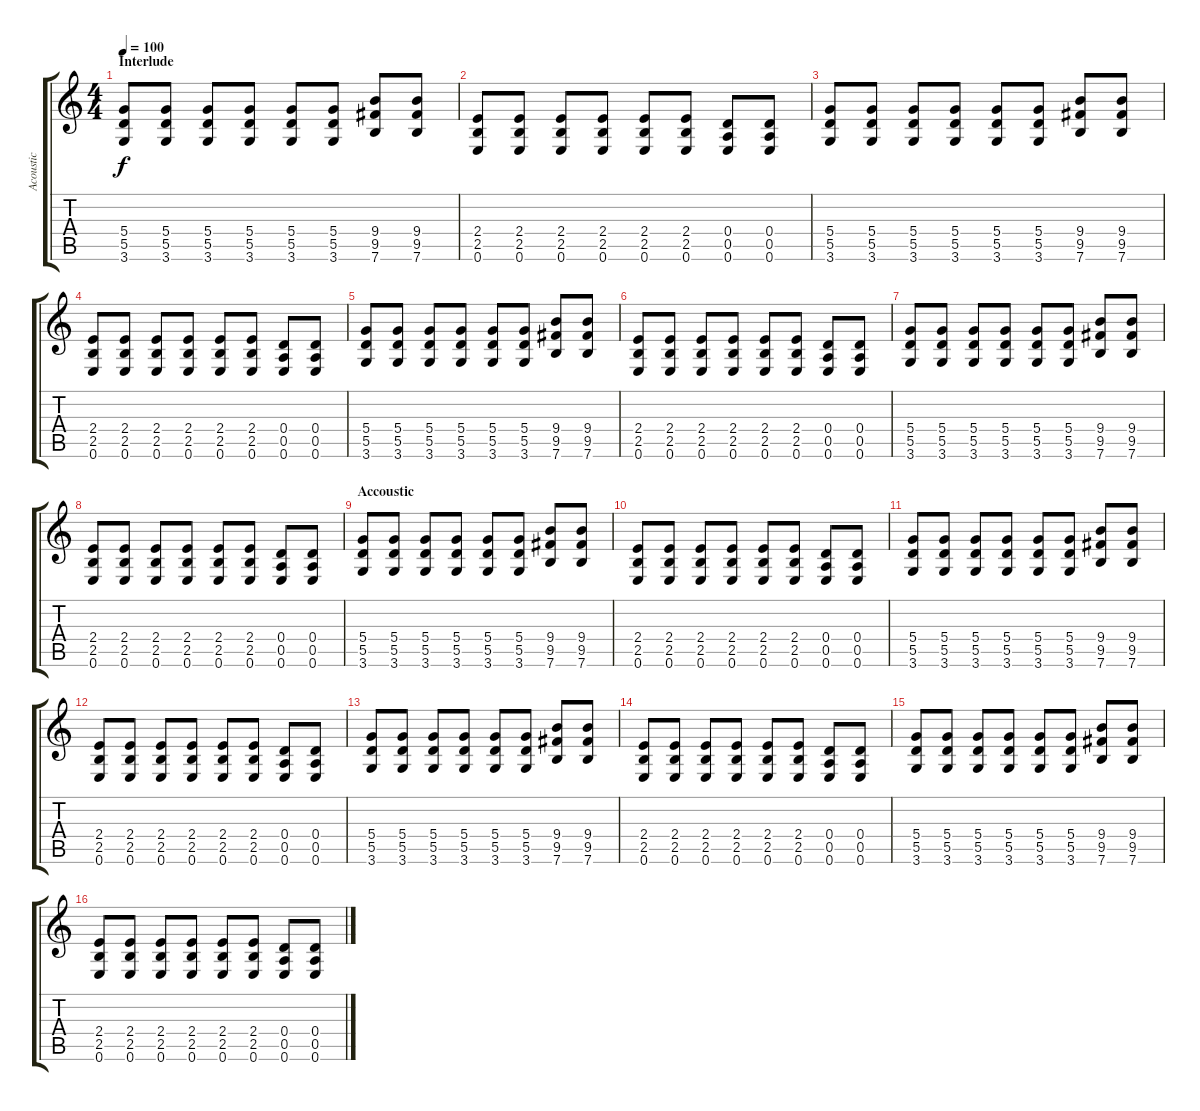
\track ("Acoustic" "Acoustic") {instrument acousticguitarnylon}
\staff {score tabs}
\tuning (E4 B3 G3 D3 A2 E2) {hide}
\ts (4 4)
\section ("" "Interlude")
\tempo 100
\clef g2
\ks c
(5.4 5.5 3.6).8{dy f} (5.4 5.5 3.6).8 (5.4 5.5 3.6).8 (5.4 5.5 3.6).8 (5.4 5.5 3.6).8 (5.4 5.5 3.6).8 (9.4 9.5 7.6).8 (9.4 9.5 7.6).8 |
(2.4 2.5 0.6).8 (2.4 2.5 0.6).8 (2.4 2.5 0.6).8 (2.4 2.5 0.6).8 (2.4 2.5 0.6).8 (2.4 2.5 0.6).8 (0.4 0.5 0.6).8 (0.4 0.5 0.6).8 |
(5.4 5.5 3.6).8 (5.4 5.5 3.6).8 (5.4 5.5 3.6).8 (5.4 5.5 3.6).8 (5.4 5.5 3.6).8 (5.4 5.5 3.6).8 (9.4 9.5 7.6).8 (9.4 9.5 7.6).8 |
(2.4 2.5 0.6).8 (2.4 2.5 0.6).8 (2.4 2.5 0.6).8 (2.4 2.5 0.6).8 (2.4 2.5 0.6).8 (2.4 2.5 0.6).8 (0.4 0.5 0.6).8 (0.4 0.5 0.6).8 |
(5.4 5.5 3.6).8 (5.4 5.5 3.6).8 (5.4 5.5 3.6).8 (5.4 5.5 3.6).8 (5.4 5.5 3.6).8 (5.4 5.5 3.6).8 (9.4 9.5 7.6).8 (9.4 9.5 7.6).8 |
(2.4 2.5 0.6).8 (2.4 2.5 0.6).8 (2.4 2.5 0.6).8 (2.4 2.5 0.6).8 (2.4 2.5 0.6).8 (2.4 2.5 0.6).8 (0.4 0.5 0.6).8 (0.4 0.5 0.6).8 |
(5.4 5.5 3.6).8 (5.4 5.5 3.6).8 (5.4 5.5 3.6).8 (5.4 5.5 3.6).8 (5.4 5.5 3.6).8 (5.4 5.5 3.6).8 (9.4 9.5 7.6).8 (9.4 9.5 7.6).8 |
(2.4 2.5 0.6).8 (2.4 2.5 0.6).8 (2.4 2.5 0.6).8 (2.4 2.5 0.6).8 (2.4 2.5 0.6).8 (2.4 2.5 0.6).8 (0.4 0.5 0.6).8 (0.4 0.5 0.6).8 |
\section ("" "Accoustic")
(5.4 5.5 3.6).8 (5.4 5.5 3.6).8 (5.4 5.5 3.6).8 (5.4 5.5 3.6).8 (5.4 5.5 3.6).8 (5.4 5.5 3.6).8 (9.4 9.5 7.6).8 (9.4 9.5 7.6).8 |
(2.4 2.5 0.6).8 (2.4 2.5 0.6).8 (2.4 2.5 0.6).8 (2.4 2.5 0.6).8 (2.4 2.5 0.6).8 (2.4 2.5 0.6).8 (0.4 0.5 0.6).8 (0.4 0.5 0.6).8 |
(5.4 5.5 3.6).8 (5.4 5.5 3.6).8 (5.4 5.5 3.6).8 (5.4 5.5 3.6).8 (5.4 5.5 3.6).8 (5.4 5.5 3.6).8 (9.4 9.5 7.6).8 (9.4 9.5 7.6).8 |
(2.4 2.5 0.6).8 (2.4 2.5 0.6).8 (2.4 2.5 0.6).8 (2.4 2.5 0.6).8 (2.4 2.5 0.6).8 (2.4 2.5 0.6).8 (0.4 0.5 0.6).8 (0.4 0.5 0.6).8 |
(5.4 5.5 3.6).8 (5.4 5.5 3.6).8 (5.4 5.5 3.6).8 (5.4 5.5 3.6).8 (5.4 5.5 3.6).8 (5.4 5.5 3.6).8 (9.4 9.5 7.6).8 (9.4 9.5 7.6).8 |
(2.4 2.5 0.6).8 (2.4 2.5 0.6).8 (2.4 2.5 0.6).8 (2.4 2.5 0.6).8 (2.4 2.5 0.6).8 (2.4 2.5 0.6).8 (0.4 0.5 0.6).8 (0.4 0.5 0.6).8 |
(5.4 5.5 3.6).8 (5.4 5.5 3.6).8 (5.4 5.5 3.6).8 (5.4 5.5 3.6).8 (5.4 5.5 3.6).8 (5.4 5.5 3.6).8 (9.4 9.5 7.6).8 (9.4 9.5 7.6).8 |
(2.4 2.5 0.6).8 (2.4 2.5 0.6).8 (2.4 2.5 0.6).8 (2.4 2.5 0.6).8 (2.4 2.5 0.6).8 (2.4 2.5 0.6).8 (0.4 0.5 0.6).8 (0.4 0.5 0.6).8
